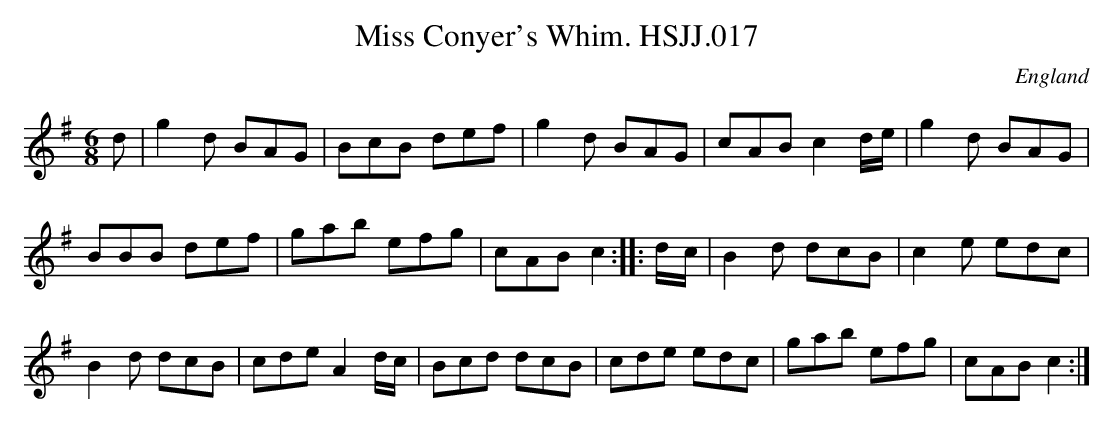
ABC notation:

X:1
T:Miss Conyer's Whim. HSJJ.017
M:6/8
L:1/8
O:England
K:G
d|g2d BAG|BcB def|g2d BAG|cABc2d/e/|g2d BAG|!BBB def|gab efg|cABc2:|
|:d/-c/|B2d dcB|c2e edc|!B2d dcB|cdeA2d/c/|Bcd dcB|cde edc|gab efg|cABc2
:|]
